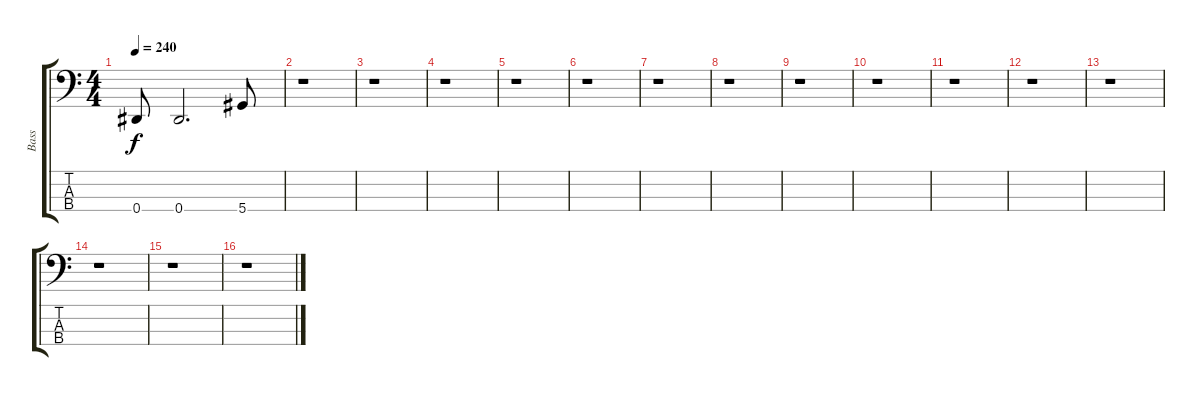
\track ("Bass" "Bass") {instrument electricbassfinger}
\staff {score tabs}
\tuning (Gb2 Db2 Ab1 Eb1) {hide}
\ts (4 4)
\tempo 240
\clef f4
\ks c
0.4{t}.8{dy f} 0.4.2{d} 5.4.8 |
r.1 |
r.1 |
r.1 |
r.1 |
r.1 |
r.1 |
r.1 |
r.1 |
r.1 |
r.1 |
r.1 |
r.1 |
r.1 |
r.1 |
r.1
